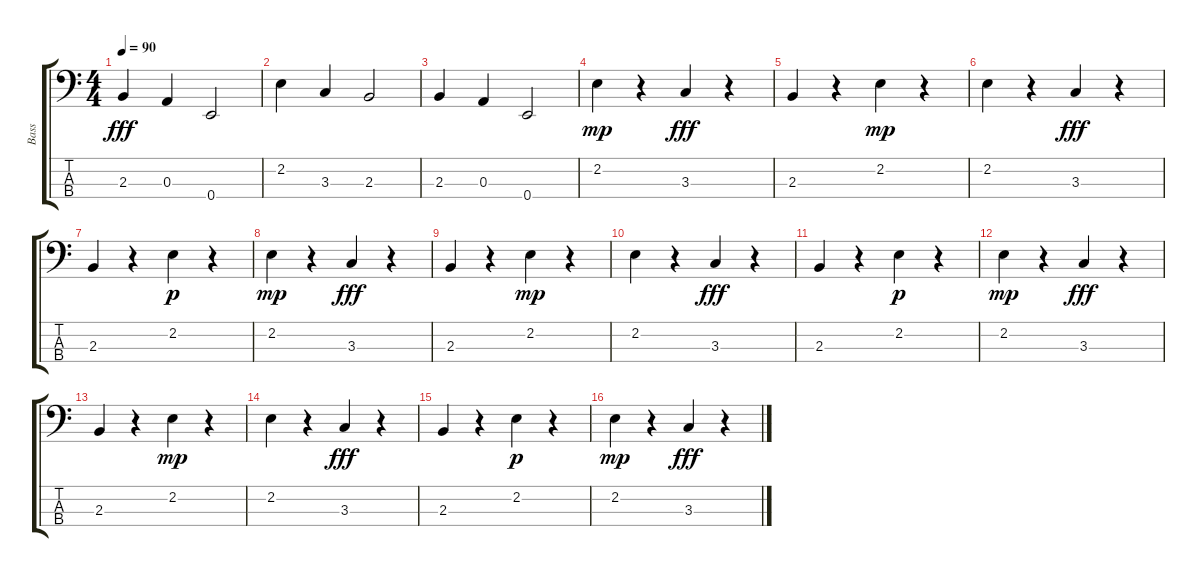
\track ("Bass" "Bass") {instrument electricbassfinger}
\staff {score tabs}
\tuning (G2 D2 A1 E1) {hide}
\ts (4 4)
\tempo 90
\clef f4
\ks c
2.3.4{dy fff} 0.3.4 0.4.2 |
2.2.4 3.3.4 2.3.2 |
2.3.4 0.3.4 0.4.2 |
2.2.4{dy mp} r.4 3.3.4{dy fff} r.4 |
2.3.4 r.4 2.2.4{dy mp} r.4 |
2.2.4 r.4 3.3.4{dy fff} r.4 |
2.3.4 r.4 2.2.4{dy p} r.4 |
2.2.4{dy mp} r.4 3.3.4{dy fff} r.4 |
2.3.4 r.4 2.2.4{dy mp} r.4 |
2.2.4 r.4 3.3.4{dy fff} r.4 |
2.3.4 r.4 2.2.4{dy p} r.4 |
2.2.4{dy mp} r.4 3.3.4{dy fff} r.4 |
2.3.4 r.4 2.2.4{dy mp} r.4 |
2.2.4 r.4 3.3.4{dy fff} r.4 |
2.3.4 r.4 2.2.4{dy p} r.4 |
2.2.4{dy mp} r.4 3.3.4{dy fff} r.4
